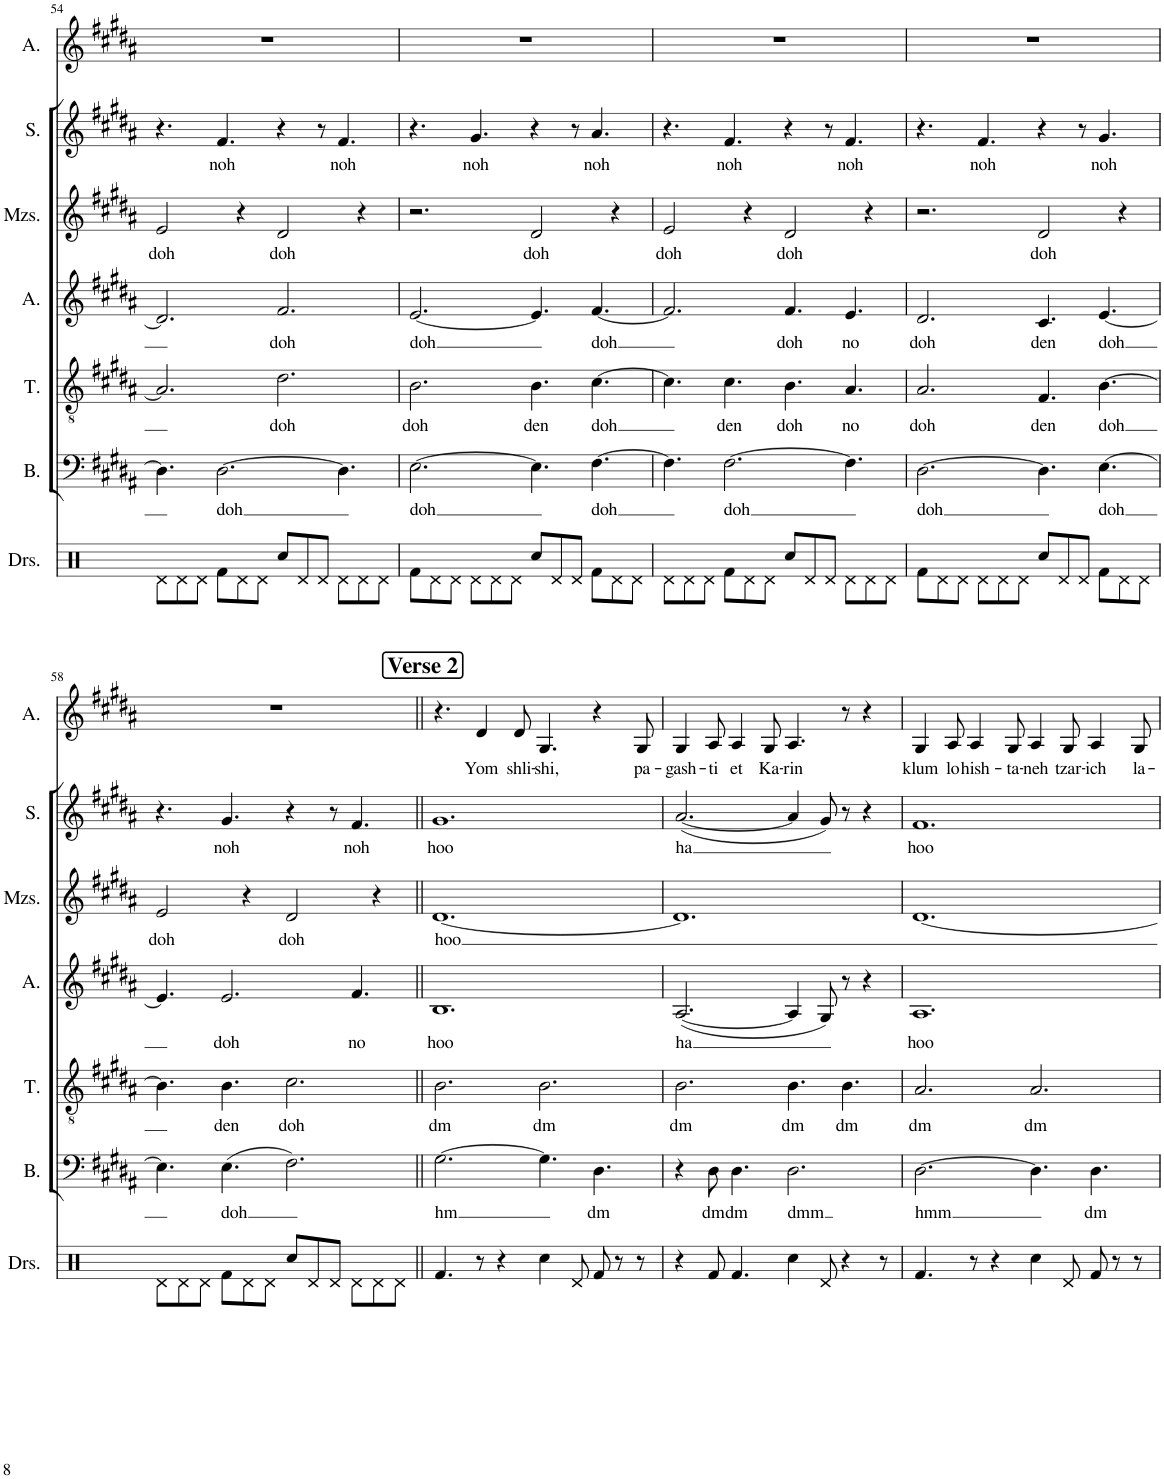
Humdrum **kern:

**kern	**kern	**text	**kern	**text	**kern	**text	**kern	**text	**kern	**text	**kern	**text
*part7	*part6	*part6	*part5	*part5	*part4	*part4	*part3	*part3	*part2	*part2	*part1	*part1
*staff7	*staff6	*staff6	*staff5	*staff5	*staff4	*staff4	*staff3	*staff3	*staff2	*staff2	*staff1	*staff1
*I"Drumset	*I"Bass	*	*I"Tenor	*	*I"Alto	*	*I"Mezzo-soprano	*	*I"Soprano	*	*I"Alto	*
*I'Drs.	*I'B.	*	*I'T.	*	*I'A.	*	*I'Mzs.	*	*I'S.	*	*I'A.	*
!!LO:PB:g=z
*clefX	*clefF4	*	*clefGv2	*	*clefG2	*	*clefG2	*	*clefG2	*	*clefG2	*
*k[]	*k[f#c#g#d#a#]	*	*k[f#c#g#d#a#]	*	*k[f#c#g#d#a#]	*	*k[f#c#g#d#a#]	*	*k[f#c#g#d#a#]	*	*k[f#c#g#d#a#]	*
*M12/8	*M12/8	*	*M12/8	*	*M12/8	*	*M12/8	*	*M12/8	*	*M12/8	*
=54	=54	=54	=54	=54	=54	=54	=54	=54	=54	=54	=54	=54
!	!	!	!	!	!	!	!	!LO:LY:b	!	!	!	!
8Rd\L	4.D#\]	.	2.A#/]	.	2.d#/]	.	2e/	doh	4.r	.	1.r	.
8Rd\	.	.	.	.	.	.	.	.	.	.	.	.
8Rd\J	.	.	.	.	.	.	.	.	.	.	.	.
!	!	!LO:LY:b	!	!	!	!	!	!	!	!LO:LY:b	!	!
8Rf\L	[2.D#\	doh	.	.	.	.	.	.	4.f#/	noh	.	.
8Rd\	.	.	.	.	.	.	4r	.	.	.	.	.
8Rd\J	.	.	.	.	.	.	.	.	.	.	.	.
!	!	!	!	!LO:LY:b	!	!LO:LY:b	!	!LO:LY:b	!	!	!	!
8Rcc/L	.	.	2.d#\	doh	2.f#/	doh	2d#/	doh	4r	.	.	.
8Rd/	.	.	.	.	.	.	.	.	.	.	.	.
8Rd/J	.	.	.	.	.	.	.	.	8r	.	.	.
!	!	!	!	!	!	!	!	!	!	!LO:LY:b	!	!
8Rd\L	4.D#\]	.	.	.	.	.	.	.	4.f#/	noh	.	.
8Rd\	.	.	.	.	.	.	4r	.	.	.	.	.
8Rd\J	.	.	.	.	.	.	.	.	.	.	.	.
=55	=55	=55	=55	=55	=55	=55	=55	=55	=55	=55	=55	=55
!	!	!LO:LY:b	!	!LO:LY:b	!	!LO:LY:b	!	!	!	!	!	!
8Rf\L	[2.E\	doh	2.B\	doh	[2.e/	doh	2.r	.	4.r	.	1.r	.
8Rd\	.	.	.	.	.	.	.	.	.	.	.	.
8Rd\J	.	.	.	.	.	.	.	.	.	.	.	.
!	!	!	!	!	!	!	!	!	!	!LO:LY:b	!	!
8Rd\L	.	.	.	.	.	.	.	.	4.g#/	noh	.	.
8Rd\	.	.	.	.	.	.	.	.	.	.	.	.
8Rd\J	.	.	.	.	.	.	.	.	.	.	.	.
!	!	!	!	!LO:LY:b	!	!	!	!LO:LY:b	!	!	!	!
8Rcc/L	4.E\]	.	4.B\	den	4.e/]	.	2d#/	doh	4r	.	.	.
8Rd/	.	.	.	.	.	.	.	.	.	.	.	.
8Rd/J	.	.	.	.	.	.	.	.	8r	.	.	.
!	!	!LO:LY:b	!	!LO:LY:b	!	!LO:LY:b	!	!	!	!LO:LY:b	!	!
8Rf\L	[4.F#\	doh	[4.c#\	doh	[4.f#/	doh	.	.	4.a#/	noh	.	.
8Rd\	.	.	.	.	.	.	4r	.	.	.	.	.
8Rd\J	.	.	.	.	.	.	.	.	.	.	.	.
=56	=56	=56	=56	=56	=56	=56	=56	=56	=56	=56	=56	=56
!	!	!	!	!	!	!	!	!LO:LY:b	!	!	!	!
8Rd\L	4.F#\]	.	4.c#\]	.	2.f#/]	.	2e/	doh	4.r	.	1.r	.
8Rd\	.	.	.	.	.	.	.	.	.	.	.	.
8Rd\J	.	.	.	.	.	.	.	.	.	.	.	.
!	!	!LO:LY:b	!	!LO:LY:b	!	!	!	!	!	!LO:LY:b	!	!
8Rf\L	[2.F#\	doh	4.c#\	den	.	.	.	.	4.f#/	noh	.	.
8Rd\	.	.	.	.	.	.	4r	.	.	.	.	.
8Rd\J	.	.	.	.	.	.	.	.	.	.	.	.
!	!	!	!	!LO:LY:b	!	!LO:LY:b	!	!LO:LY:b	!	!	!	!
8Rcc/L	.	.	4.B\	doh	4.f#/	doh	2d#/	doh	4r	.	.	.
8Rd/	.	.	.	.	.	.	.	.	.	.	.	.
8Rd/J	.	.	.	.	.	.	.	.	8r	.	.	.
!	!	!	!	!LO:LY:b	!	!LO:LY:b	!	!	!	!LO:LY:b	!	!
8Rd\L	4.F#\]	.	4.A#/	no	4.e/	no	.	.	4.f#/	noh	.	.
8Rd\	.	.	.	.	.	.	4r	.	.	.	.	.
8Rd\J	.	.	.	.	.	.	.	.	.	.	.	.
=57	=57	=57	=57	=57	=57	=57	=57	=57	=57	=57	=57	=57
!	!	!LO:LY:b	!	!LO:LY:b	!	!LO:LY:b	!	!	!	!	!	!
8Rf\L	[2.D#\	doh	2.A#/	doh	2.d#/	doh	2.r	.	4.r	.	1.r	.
8Rd\	.	.	.	.	.	.	.	.	.	.	.	.
8Rd\J	.	.	.	.	.	.	.	.	.	.	.	.
!	!	!	!	!	!	!	!	!	!	!LO:LY:b	!	!
8Rd\L	.	.	.	.	.	.	.	.	4.f#/	noh	.	.
8Rd\	.	.	.	.	.	.	.	.	.	.	.	.
8Rd\J	.	.	.	.	.	.	.	.	.	.	.	.
!	!	!	!	!LO:LY:b	!	!LO:LY:b	!	!LO:LY:b	!	!	!	!
8Rcc/L	4.D#\]	.	4.F#/	den	4.c#/	den	2d#/	doh	4r	.	.	.
8Rd/	.	.	.	.	.	.	.	.	.	.	.	.
8Rd/J	.	.	.	.	.	.	.	.	8r	.	.	.
!	!	!LO:LY:b	!	!LO:LY:b	!	!LO:LY:b	!	!	!	!LO:LY:b	!	!
8Rf\L	[4.E\	doh	[4.B\	doh	[4.e/	doh	.	.	4.g#/	noh	.	.
8Rd\	.	.	.	.	.	.	4r	.	.	.	.	.
8Rd\J	.	.	.	.	.	.	.	.	.	.	.	.
!!LO:LB:g=z
=58	=58	=58	=58	=58	=58	=58	=58	=58	=58	=58	=58	=58
!	!	!	!	!	!	!	!	!LO:LY:b	!	!	!	!
8Rd\L	4.E\]	.	4.B\]	.	4.e/]	.	2e/	doh	4.r	.	1.r	.
8Rd\	.	.	.	.	.	.	.	.	.	.	.	.
8Rd\J	.	.	.	.	.	.	.	.	.	.	.	.
!	!	!LO:LY:b	!	!LO:LY:b	!	!LO:LY:b	!	!	!	!LO:LY:b	!	!
8Rf\L	(4.E\	doh	4.B\	den	2.e/	doh	.	.	4.g#/	noh	.	.
8Rd\	.	.	.	.	.	.	4r	.	.	.	.	.
8Rd\J	.	.	.	.	.	.	.	.	.	.	.	.
!	!	!	!	!LO:LY:b	!	!	!	!LO:LY:b	!	!	!	!
8Rcc/L	2.F#\)	.	2.c#\	doh	.	.	2d#/	doh	4r	.	.	.
8Rd/	.	.	.	.	.	.	.	.	.	.	.	.
8Rd/J	.	.	.	.	.	.	.	.	8r	.	.	.
!	!	!	!	!	!	!LO:LY:b	!	!	!	!LO:LY:b	!	!
8Rd\L	.	.	.	.	4.f#/	no	.	.	4.f#/	noh	.	.
8Rd\	.	.	.	.	.	.	4r	.	.	.	.	.
8Rd\J	.	.	.	.	.	.	.	.	.	.	.	.
!!LO:REH:place=s1:a:B:cj:fs=14:t=Verse 2
=59||	=59||	=59||	=59||	=59||	=59||	=59||	=59||	=59||	=59||	=59||	=59||	=59||
!	!	!LO:LY:b	!	!LO:LY:b	!	!LO:LY:b	!	!LO:LY:b	!	!LO:LY:b	!	!
4.Rf/	[2.G#\	hm	2.B\	dm	1.B	hoo	[1.d#	hoo	1.g#	hoo	4.r	.
!	!	!	!	!	!	!	!	!	!	!	!	!LO:LY:b
8r	.	.	.	.	.	.	.	.	.	.	4d#/	Yom
4r	.	.	.	.	.	.	.	.	.	.	.	.
!	!	!	!	!	!	!	!	!	!	!	!	!LO:LY:b
.	.	.	.	.	.	.	.	.	.	.	8d#/	shli-
!	!	!	!	!LO:LY:b	!	!	!	!	!	!	!	!LO:LY:b
4Rcc\	4.G#\]	.	2.B\	dm	.	.	.	.	.	.	4.G#/	-shi,
8Rd/	.	.	.	.	.	.	.	.	.	.	.	.
!	!	!LO:LY:b	!	!	!	!	!	!	!	!	!	!
8Rf/	4.D#\	dm	.	.	.	.	.	.	.	.	4r	.
8r	.	.	.	.	.	.	.	.	.	.	.	.
!	!	!	!	!	!	!	!	!	!	!	!	!LO:LY:b
8r	.	.	.	.	.	.	.	.	.	.	8G#/	pa-
=60	=60	=60	=60	=60	=60	=60	=60	=60	=60	=60	=60	=60
!	!	!	!	!LO:LY:b	!	!LO:LY:b	!	!	!	!LO:LY:b	!	!LO:LY:b
4r	4r	.	2.B\	dm	([2.A#/	ha	1.d#]	.	([2.a#/	ha	4G#/	-gash-
!	!	!LO:LY:b	!	!	!	!	!	!	!	!	!	!LO:LY:b
8Rf/	8D#\	dm	.	.	.	.	.	.	.	.	8A#/	-ti
!	!	!LO:LY:b	!	!	!	!	!	!	!	!	!	!LO:LY:b
4.Rf/	4.D#\	dm	.	.	.	.	.	.	.	.	4A#/	et
!	!	!	!	!	!	!	!	!	!	!	!	!LO:LY:b
.	.	.	.	.	.	.	.	.	.	.	8G#/	Ka-
!	!	!LO:LY:b	!	!LO:LY:b	!	!	!	!	!	!	!	!LO:LY:b
4Rcc\	2.D#\	dmm	4.B\	dm	4A#/]	.	.	.	4a#/]	.	4.A#/	-rin
8Rd/	.	.	.	.	8G#/)	.	.	.	8g#/)	.	.	.
!	!	!	!	!LO:LY:b	!	!	!	!	!	!	!	!
4r	.	.	4.B\	dm	8r	.	.	.	8r	.	8r	.
.	.	.	.	.	4r	.	.	.	4r	.	4r	.
8r	.	.	.	.	.	.	.	.	.	.	.	.
=61	=61	=61	=61	=61	=61	=61	=61	=61	=61	=61	=61	=61
!	!	!LO:LY:b	!	!LO:LY:b	!	!LO:LY:b	!	!	!	!LO:LY:b	!	!LO:LY:b
4.Rf/	[2.D#\	hmm	2.A#/	dm	1.A#	hoo	[1.d#	.	1.f#	hoo	4G#/	klum
!	!	!	!	!	!	!	!	!	!	!	!	!LO:LY:b
.	.	.	.	.	.	.	.	.	.	.	8A#/	lo
!	!	!	!	!	!	!	!	!	!	!	!	!LO:LY:b
8r	.	.	.	.	.	.	.	.	.	.	4A#/	hish-
4r	.	.	.	.	.	.	.	.	.	.	.	.
!	!	!	!	!	!	!	!	!	!	!	!	!LO:LY:b
.	.	.	.	.	.	.	.	.	.	.	8G#/	-ta-
!	!	!	!	!LO:LY:b	!	!	!	!	!	!	!	!LO:LY:b
4Rcc\	4.D#\]	.	2.A#/	dm	.	.	.	.	.	.	4A#/	-neh
!	!	!	!	!	!	!	!	!	!	!	!	!LO:LY:b
8Rd/	.	.	.	.	.	.	.	.	.	.	8G#/	tzar-
!	!	!LO:LY:b	!	!	!	!	!	!	!	!	!	!LO:LY:b
8Rf/	4.D#\	dm	.	.	.	.	.	.	.	.	4A#/	-ich
8r	.	.	.	.	.	.	.	.	.	.	.	.
!	!	!	!	!	!	!	!	!	!	!	!	!LO:LY:b
8r	.	.	.	.	.	.	.	.	.	.	8G#/	la-
=	=	=	=	=	=	=	=	=	=	=	=	=
*-	*-	*-	*-	*-	*-	*-	*-	*-	*-	*-	*-	*-
